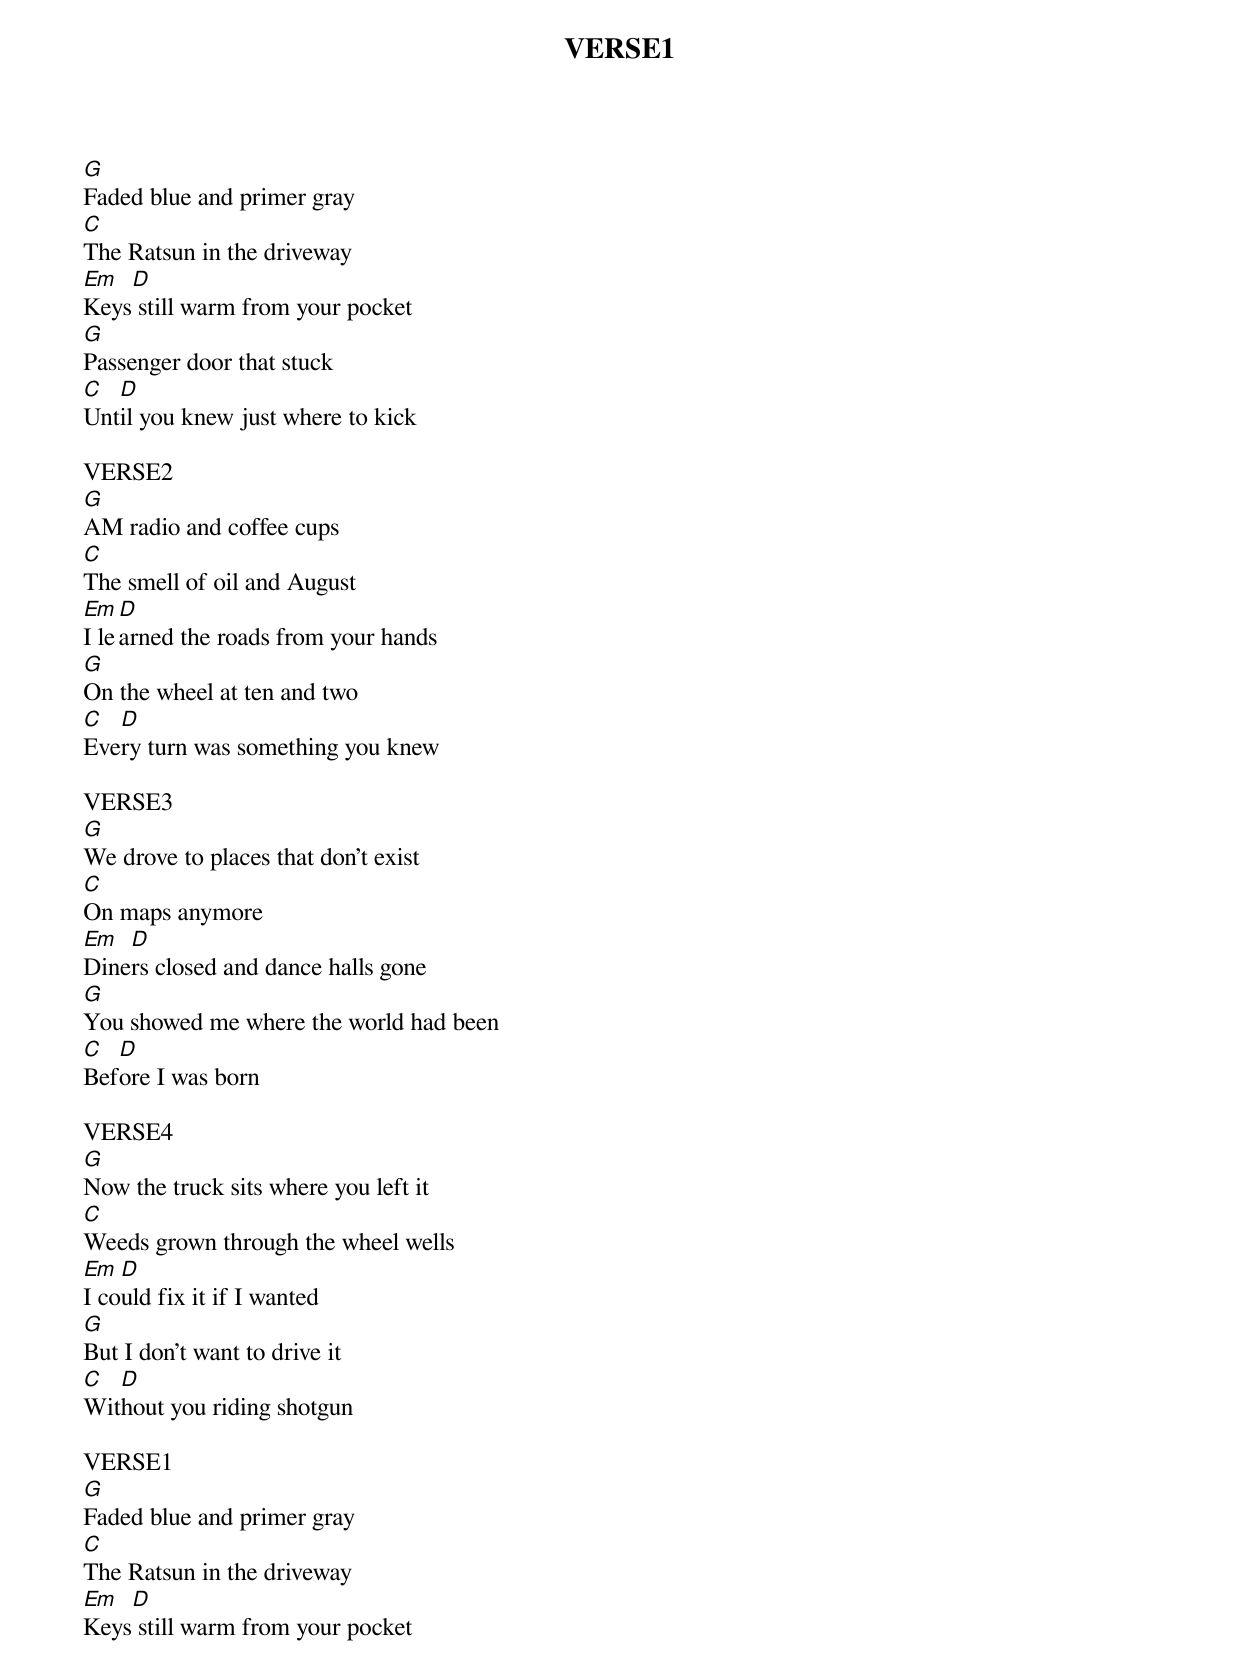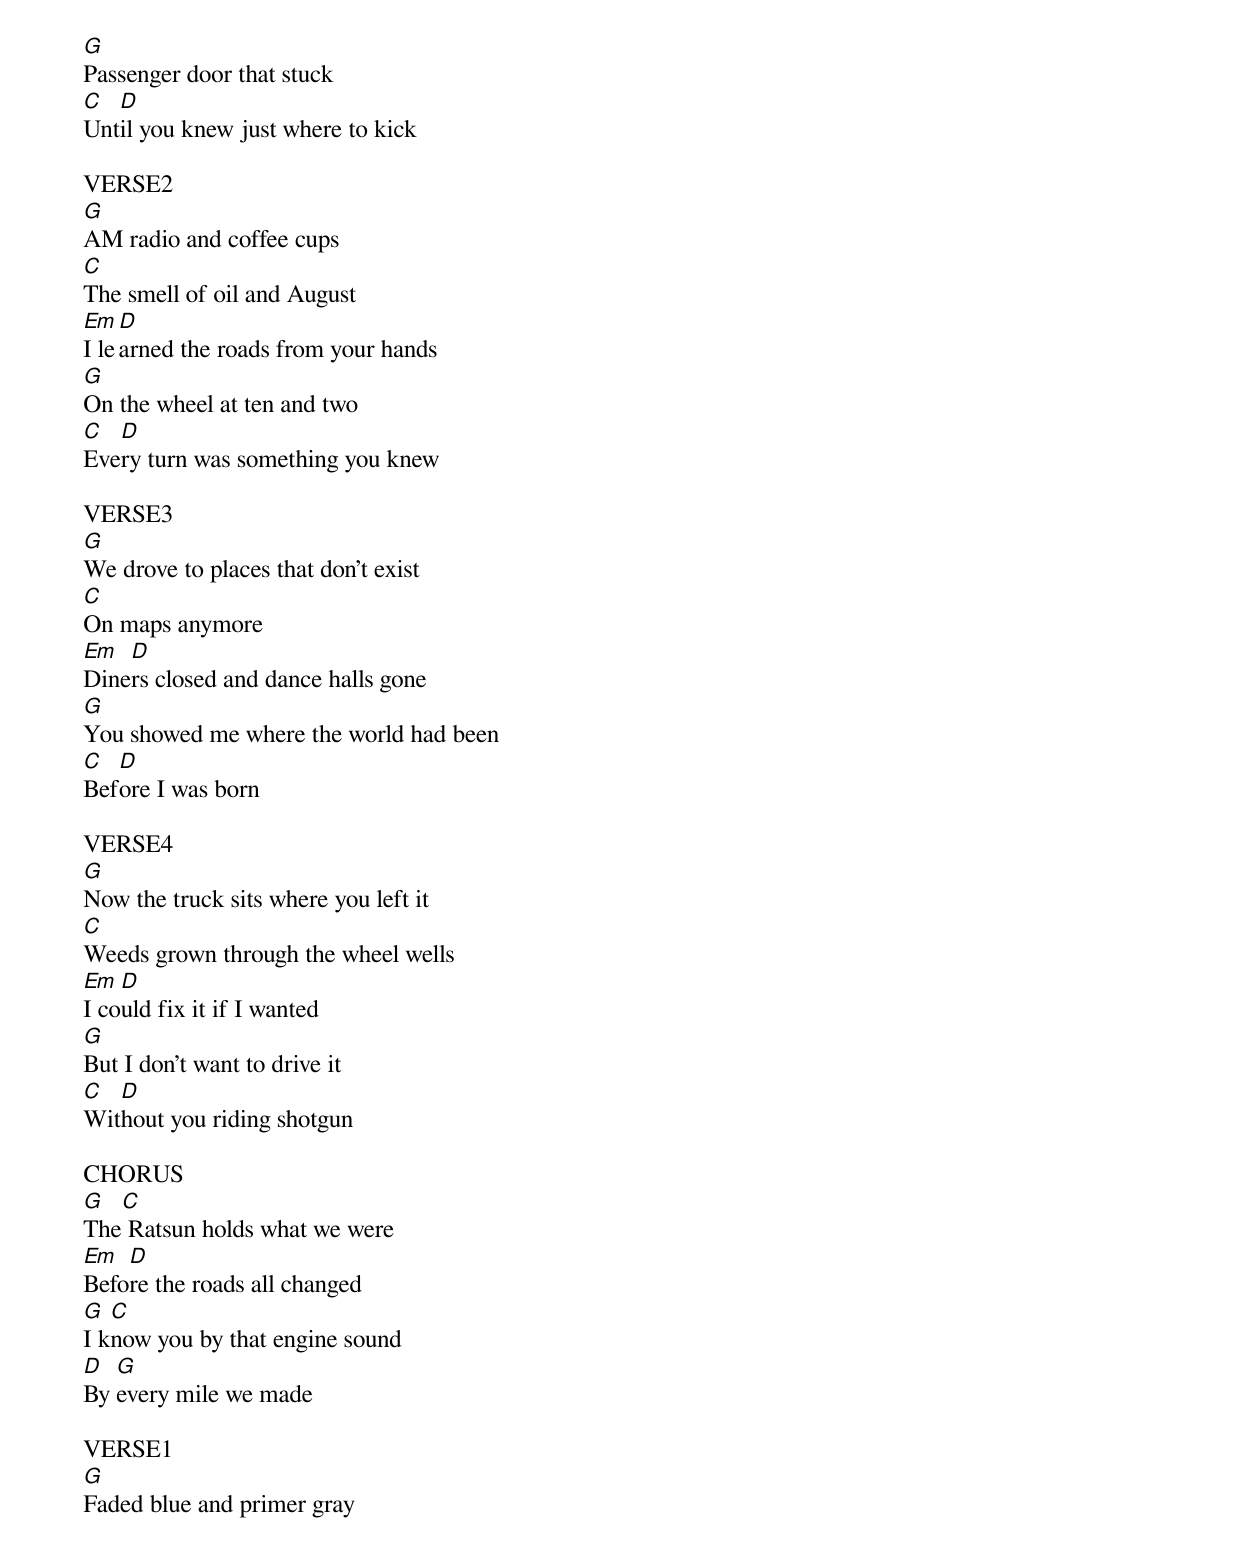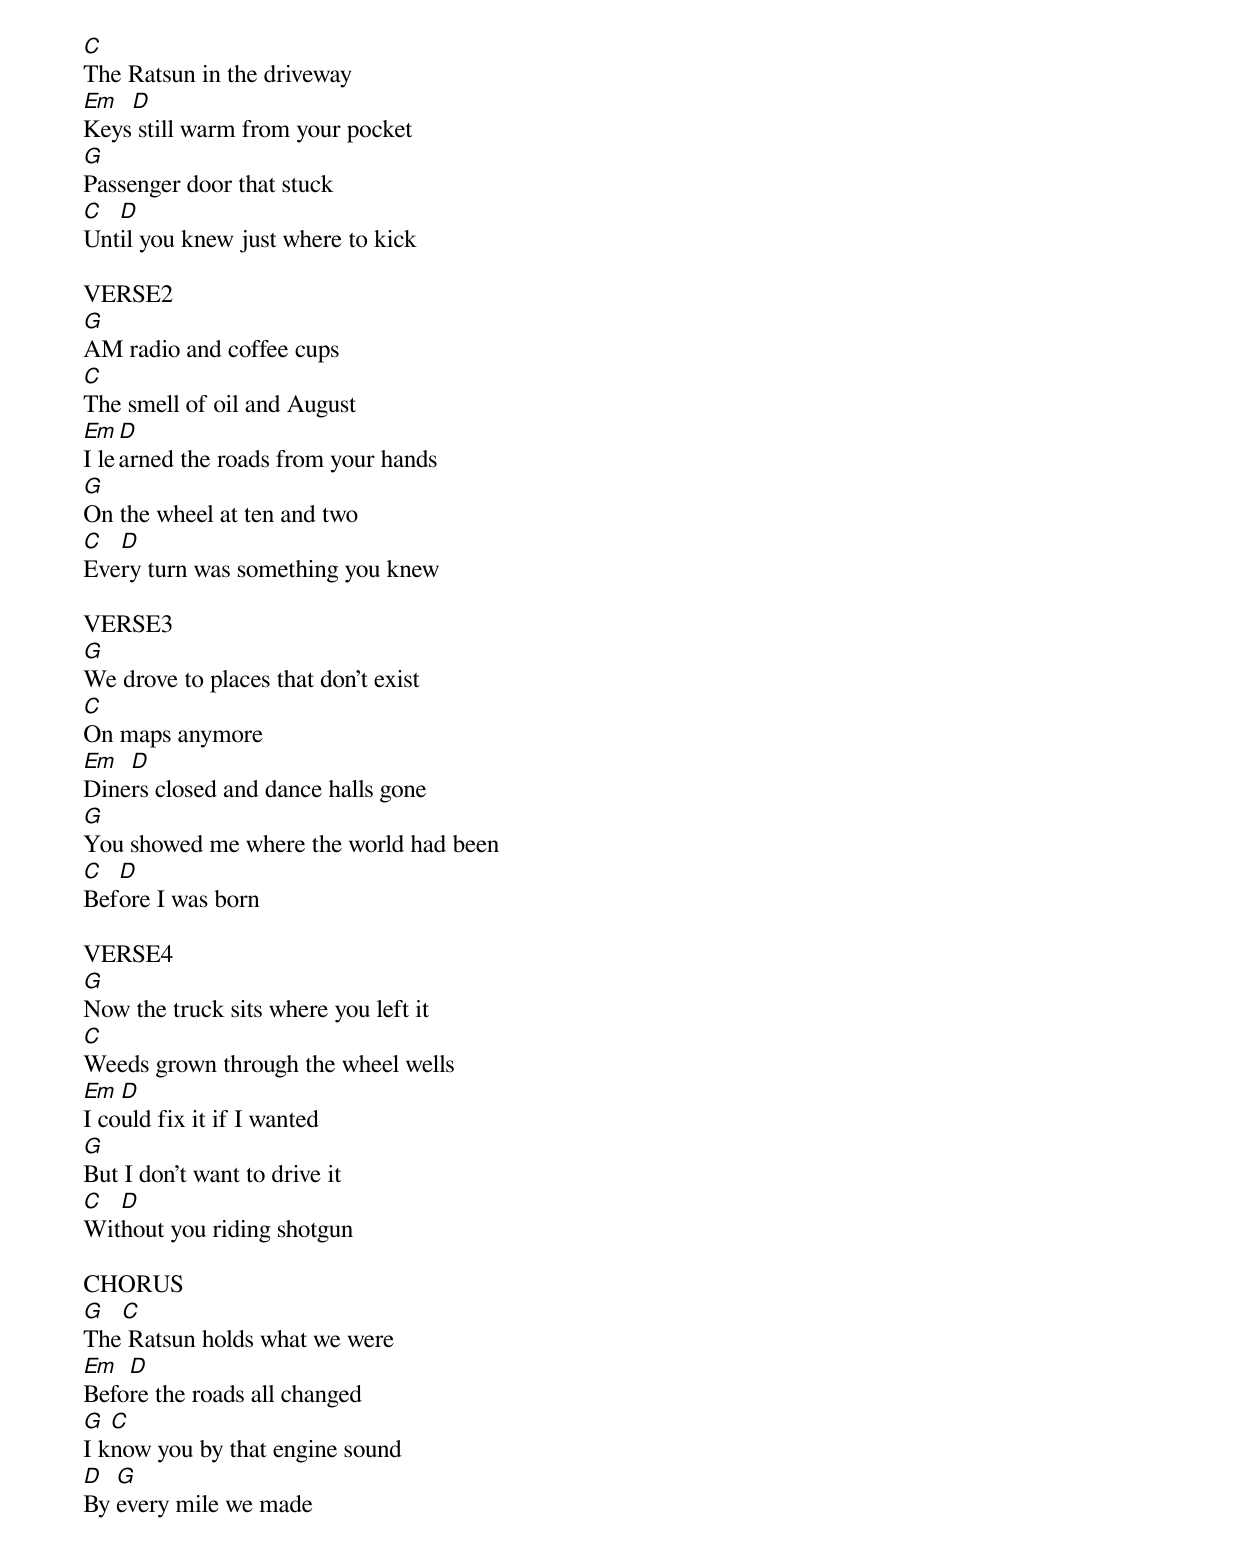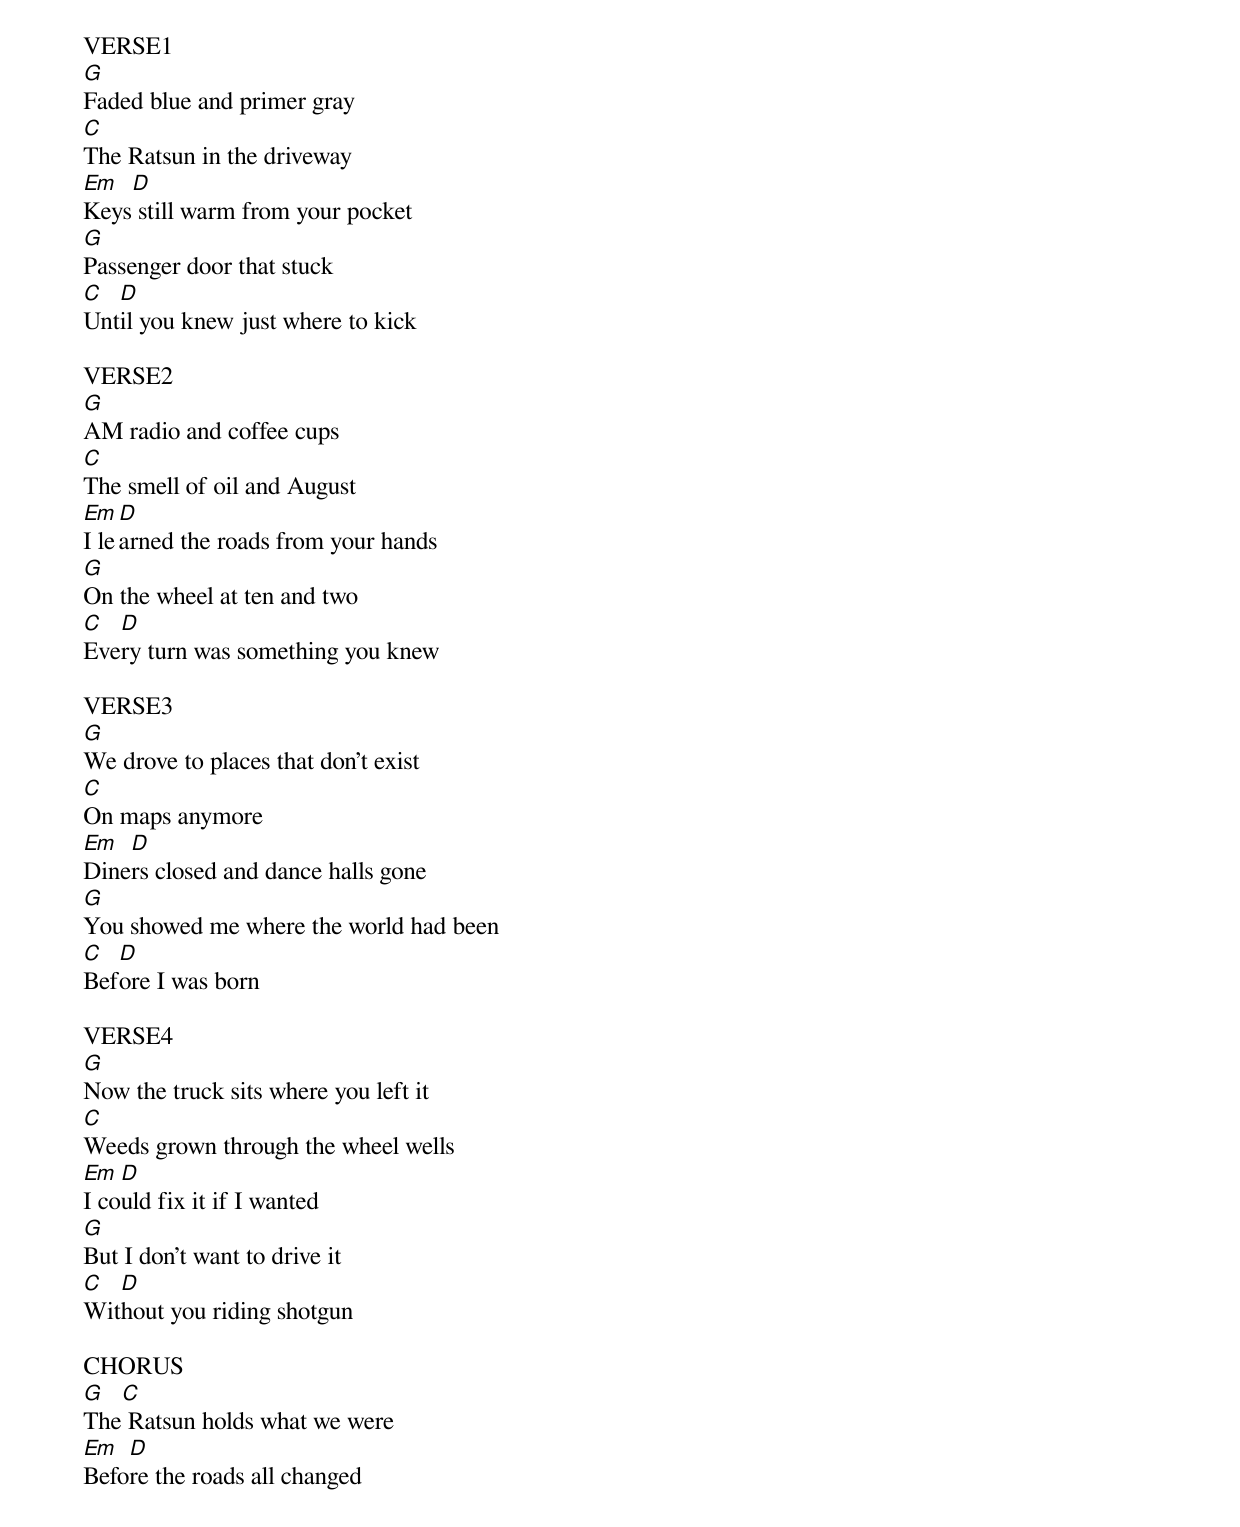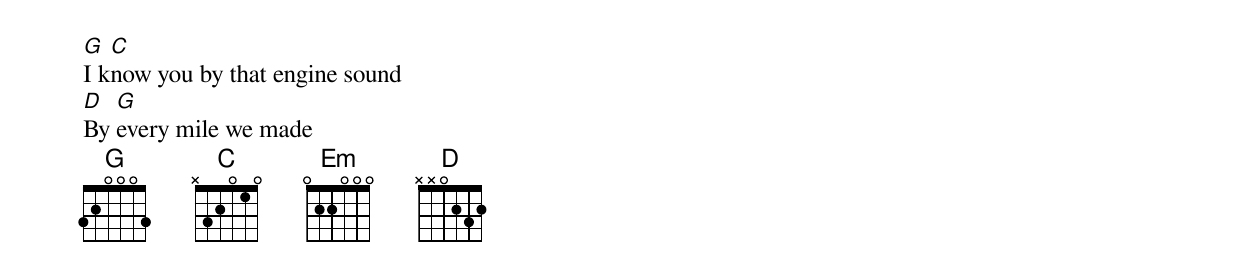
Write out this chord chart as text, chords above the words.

VERSE1
G
Faded blue and primer gray
C
The Ratsun in the driveway
Em  D
Keys still warm from your pocket
G
Passenger door that stuck
C  D
Until you knew just where to kick

VERSE2
G
AM radio and coffee cups
C
The smell of oil and August
Em  D
I learned the roads from your hands
G
On the wheel at ten and two
C  D
Every turn was something you knew

VERSE3
G
We drove to places that don't exist
C
On maps anymore
Em  D
Diners closed and dance halls gone
G
You showed me where the world had been
C  D
Before I was born

VERSE4
G
Now the truck sits where you left it
C
Weeds grown through the wheel wells
Em  D
I could fix it if I wanted
G
But I don't want to drive it
C  D
Without you riding shotgun

VERSE1
G
Faded blue and primer gray
C
The Ratsun in the driveway
Em  D
Keys still warm from your pocket
G
Passenger door that stuck
C  D
Until you knew just where to kick

VERSE2
G
AM radio and coffee cups
C
The smell of oil and August
Em  D
I learned the roads from your hands
G
On the wheel at ten and two
C  D
Every turn was something you knew

VERSE3
G
We drove to places that don't exist
C
On maps anymore
Em  D
Diners closed and dance halls gone
G
You showed me where the world had been
C  D
Before I was born

VERSE4
G
Now the truck sits where you left it
C
Weeds grown through the wheel wells
Em  D
I could fix it if I wanted
G
But I don't want to drive it
C  D
Without you riding shotgun

CHORUS
G  C
The Ratsun holds what we were
Em  D
Before the roads all changed
G  C
I know you by that engine sound
D  G
By every mile we made

VERSE1
G
Faded blue and primer gray
C
The Ratsun in the driveway
Em  D
Keys still warm from your pocket
G
Passenger door that stuck
C  D
Until you knew just where to kick

VERSE2
G
AM radio and coffee cups
C
The smell of oil and August
Em  D
I learned the roads from your hands
G
On the wheel at ten and two
C  D
Every turn was something you knew

VERSE3
G
We drove to places that don't exist
C
On maps anymore
Em  D
Diners closed and dance halls gone
G
You showed me where the world had been
C  D
Before I was born

VERSE4
G
Now the truck sits where you left it
C
Weeds grown through the wheel wells
Em  D
I could fix it if I wanted
G
But I don't want to drive it
C  D
Without you riding shotgun

CHORUS
G  C
The Ratsun holds what we were
Em  D
Before the roads all changed
G  C
I know you by that engine sound
D  G
By every mile we made

VERSE1
G
Faded blue and primer gray
C
The Ratsun in the driveway
Em  D
Keys still warm from your pocket
G
Passenger door that stuck
C  D
Until you knew just where to kick

VERSE2
G
AM radio and coffee cups
C
The smell of oil and August
Em  D
I learned the roads from your hands
G
On the wheel at ten and two
C  D
Every turn was something you knew

VERSE3
G
We drove to places that don't exist
C
On maps anymore
Em  D
Diners closed and dance halls gone
G
You showed me where the world had been
C  D
Before I was born

VERSE4
G
Now the truck sits where you left it
C
Weeds grown through the wheel wells
Em  D
I could fix it if I wanted
G
But I don't want to drive it
C  D
Without you riding shotgun

CHORUS
G  C
The Ratsun holds what we were
Em  D
Before the roads all changed
G  C
I know you by that engine sound
D  G
By every mile we made
